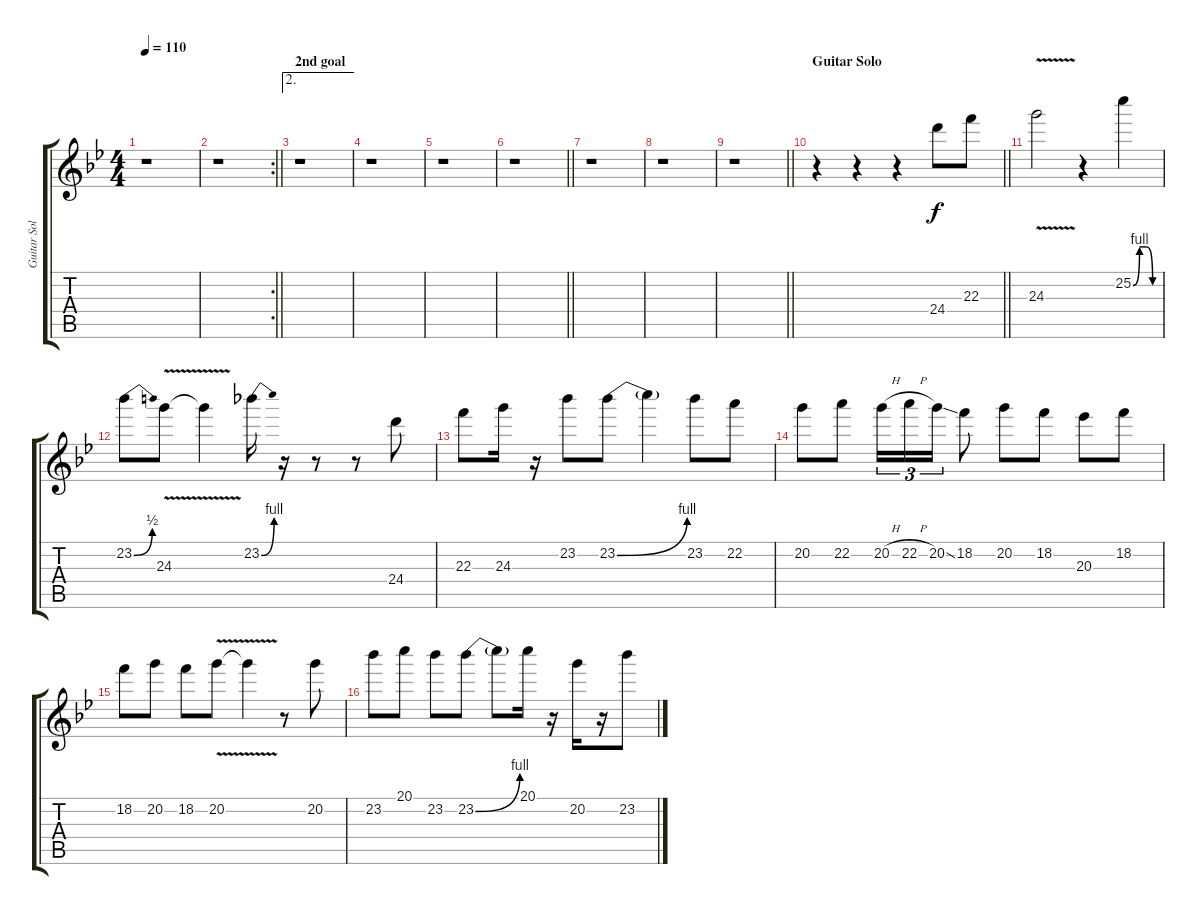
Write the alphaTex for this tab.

\track ("Guitar Solo (Overdub)" "Guitar Sol") {instrument overdrivenguitar}
\staff {score tabs}
\tuning (E4 B3 G3 D3 A2 E2) {hide}
\ts (4 4)
\tempo 110
\clef g2
\ks bb
r.1{dy f} |
\rc 2
\barLineRight lightlight
r.1 |
\ae 2
\section ("" "2nd goal")
r.1 |
r.1 |
r.1 |
\barLineRight lightlight
r.1 |
r.1 |
r.1 |
\barLineRight lightlight
r.1 |
\section ("" "Guitar Solo")
\barLineRight lightlight
r.4 r.4 r.4 24.4.8 22.3.8 |
24.3{v}.2 r.4 25.2{be (custom 0 0 15 4 30 4 45 0 60 0)}.4 |
23.2{be (bend 0 0 60 2)}.8 24.3{v}.8 24.3{t}.4 23.2{be (bend 0 0 60 4)}.16 r.16 r.8 r.8 24.4.8 |
22.3.8 24.3.16 r.16 23.2.8 23.2{be (bend 0 0 60 4)}.8 23.2{t}.4 23.2.8 22.2.8 |
20.2.8 22.2.8 20.2{h}.16{tu (3 2)} 22.2{h}.16{tu (3 2)} 20.2{ss}.16{tu (3 2)} 18.2.8 20.2.8 18.2.8 20.3.8 18.2.8 |
18.2.8 20.2.8 18.2.8 20.2{v}.8 20.2{t}.4 r.8 20.2.8 |
23.2.8 20.1.8 23.2.8 23.2{be (bend 0 0 60 4)}.8 23.2{t}.8 20.1.16 r.16 20.2.16 r.16 23.2.8
